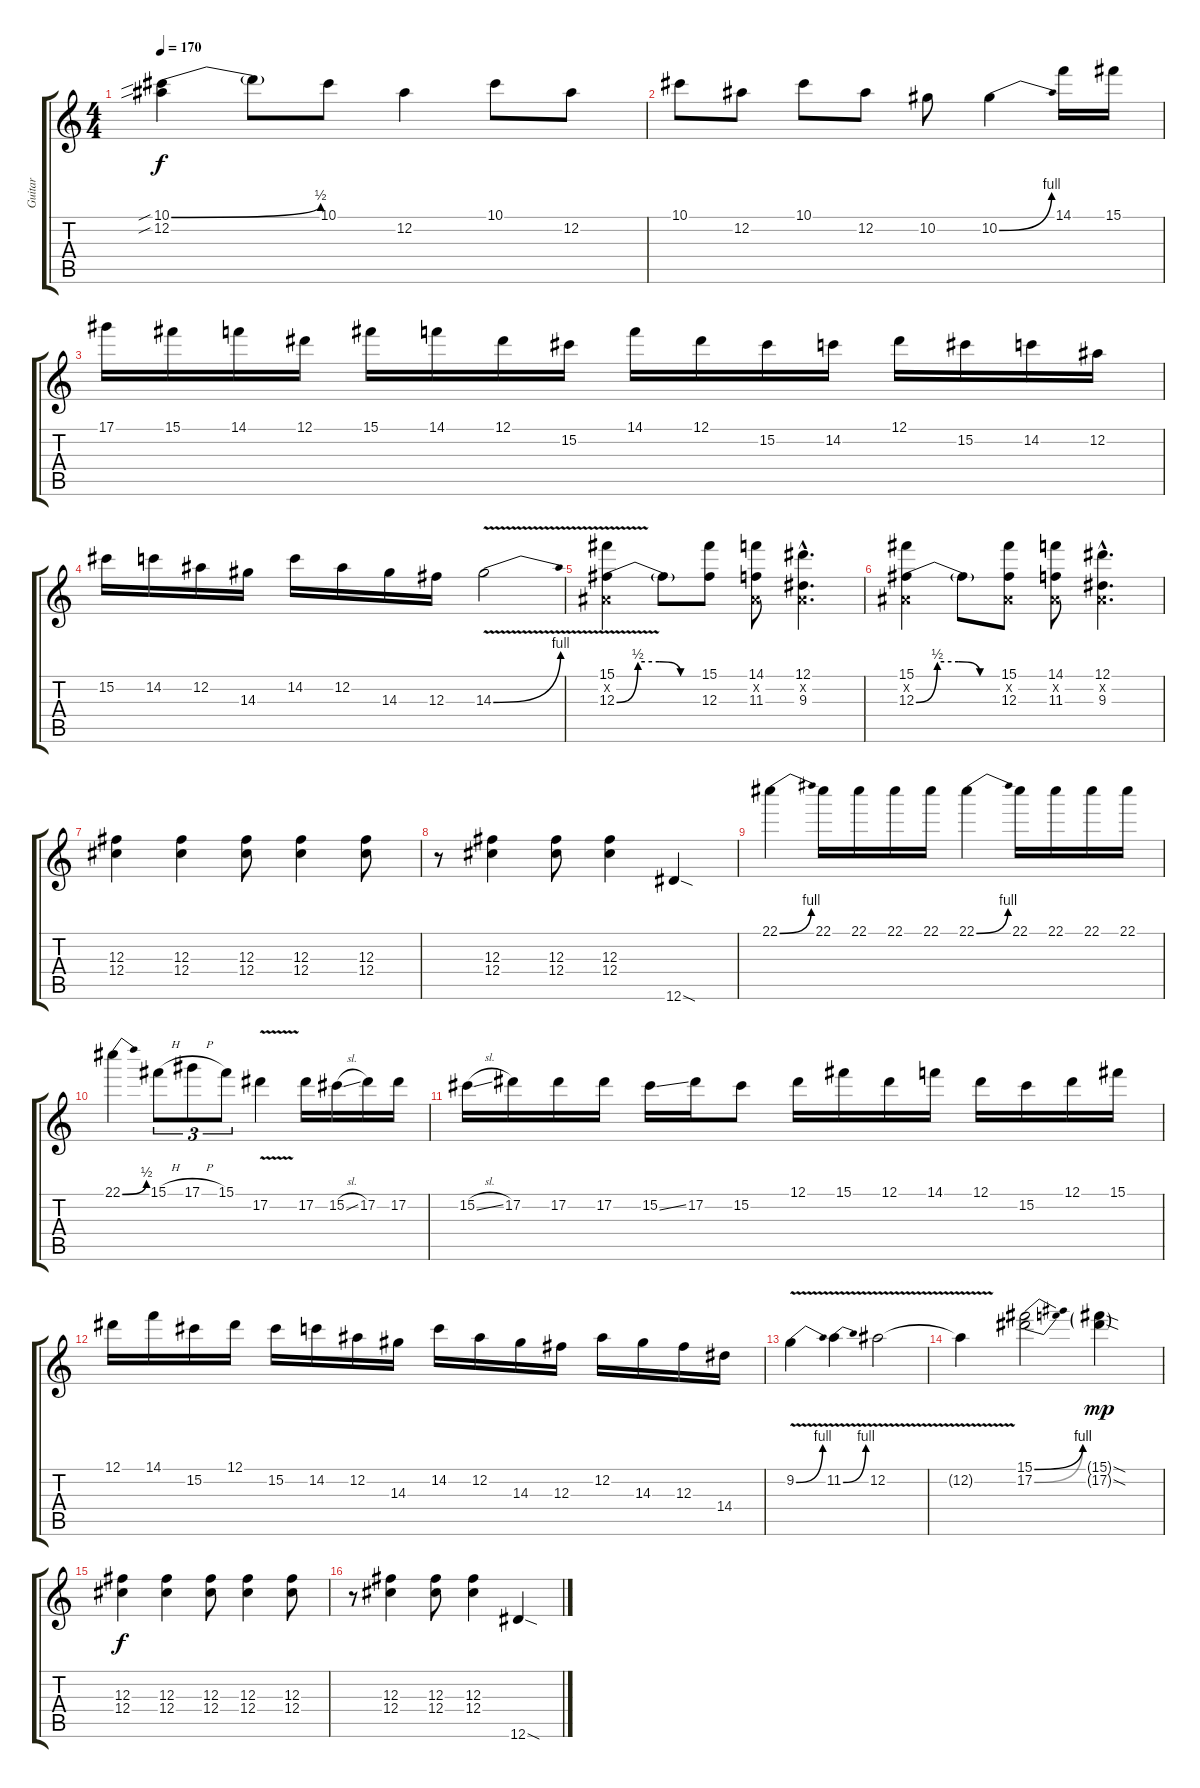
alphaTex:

\track ("Guitar" "Guitar") {instrument distortionguitar}
\staff {score tabs}
\tuning (Eb4 Bb3 Gb3 Db3 Ab2 Eb2) {hide}
\ts (4 4)
\tempo 170
\clef g2
\ks c
(10.1{be (bend 0 0 60 2) sib} 12.2{sib}).4{dy f} 10.1{t}.8 10.1.8 12.2.4 10.1.8 12.2.8 |
10.1.8 12.2.8 10.1.8 12.2.8 10.2.8 10.2{be (bend 0 0 60 4)}.4 14.1.16 15.1.16 |
17.1.16 15.1.16 14.1.16 12.1.16 15.1.16 14.1.16 12.1.16 15.2.16 14.1.16 12.1.16 15.2.16 14.2.16 12.1.16 15.2.16 14.2.16 12.2.16 |
15.2.16 14.2.16 12.2.16 14.3.16 14.2.16 12.2.16 14.3.16 12.3.16 14.3{be (bend 0 0 60 4) v}.2 |
(15.1{v} 0.2{x} 12.3{be (custom 0 0 15 2 30 2 45 0 60 0)}).4 12.3{t}.8 (15.1 12.3).8 (14.1 0.2{x} 11.3).8 (12.1{hac} 0.2{hac x} 9.3{hac}).4{d} |
(15.1 0.2{x} 12.3{be (custom 0 0 15 2 30 2 45 0 60 0)}).4 12.3{t}.8 (15.1 0.2{x} 12.3).8 (14.1 0.2{x} 11.3).8 (12.1{hac} 0.2{hac x} 9.3{hac}).4{d} |
(12.3 12.4).4 (12.3 12.4).4 (12.3 12.4).8 (12.3 12.4).4 (12.3 12.4).8 |
r.8 (12.3 12.4).4 (12.3 12.4).8 (12.3 12.4).4 12.6{sod}.4 |
22.1{be (bend 0 0 60 4)}.4 22.1.16 22.1.16 22.1.16 22.1.16 22.1{be (bend 0 0 60 4)}.4 22.1.16 22.1.16 22.1.16 22.1.16 |
22.1{be (bend 0 0 60 2)}.4 15.1{h}.8{tu (3 2)} 17.1{h}.8{tu (3 2)} 15.1.8{tu (3 2)} 17.2{v}.4 17.2.16 15.2{sl}.16 17.2.16 17.2.16 |
15.2{sl}.16 17.2.16 17.2.16 17.2.16 15.2{ss}.16 17.2.16 15.2.8 12.1.16 15.1.16 12.1.16 14.1.16 12.1.16 15.2.16 12.1.16 15.1.16 |
12.1.16 14.1.16 15.2.16 12.1.16 15.2.16 14.2.16 12.2.16 14.3.16 14.2.16 12.2.16 14.3.16 12.3.16 12.2.16 14.3.16 12.3.16 14.4.16 |
9.2{be (bend 0 0 60 4) v}.4 11.2{be (bend 0 0 60 4) v}.4 12.2{v}.2 |
12.2{t}.4 (15.1{be (bend 0 0 60 4)} 17.2{be (bend 0 0 60 4)}).2 (15.1{sod g} 17.2{sod g}).4{dy mp} |
(12.3 12.4).4{dy f} (12.3 12.4).4 (12.3 12.4).8 (12.3 12.4).4 (12.3 12.4).8 |
r.8 (12.3 12.4).4 (12.3 12.4).8 (12.3 12.4).4 12.6{sod}.4
